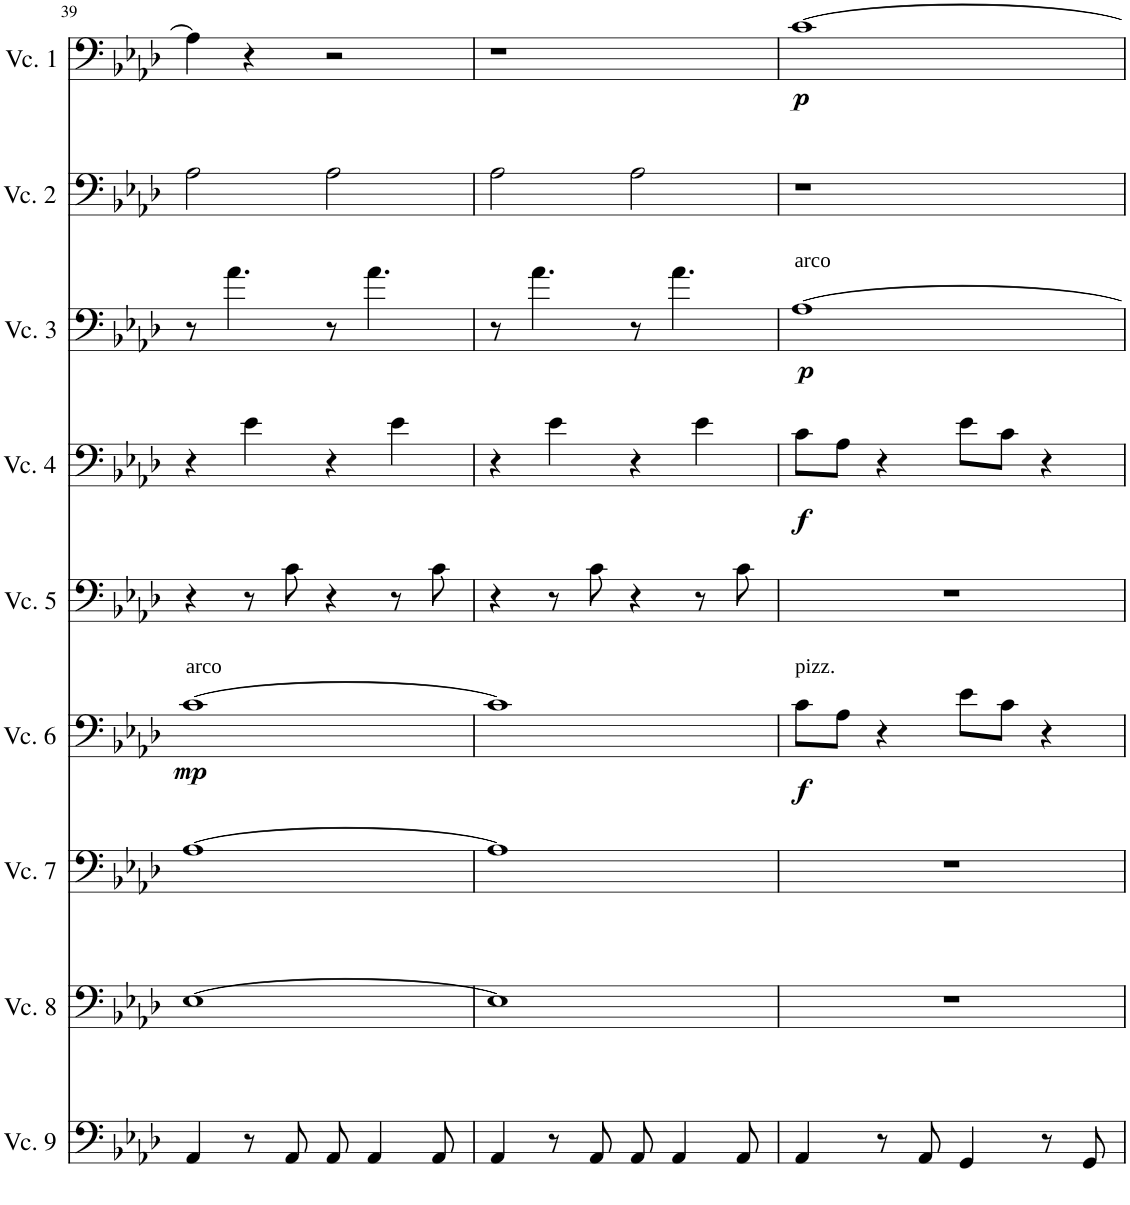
**kern	**kern	**kern	**kern	**dynam	**kern	**kern	**dynam	**kern	**dynam	**kern	**kern	**dynam
*part9	*part8	*part7	*part6	*part6	*part5	*part4	*part4	*part3	*part3	*part2	*part1	*part1
*staff9	*staff8	*staff7	*staff6	*staff6	*staff5	*staff4	*staff4	*staff3	*staff3	*staff2	*staff1	*staff1
*I"Cello 9	*I"Cello 8	*I"Cello 7	*I"Cello 6	*	*I"Cello 5	*I"Cello 4	*	*I"Cello 3	*	*I"Cello 2	*I"Cello 1	*
!!LO:PB:g=z
*clefF4	*clefF4	*clefF4	*clefF4	*	*clefF4	*clefF4	*	*clefF4	*	*clefF4	*clefF4	*
*k[b-e-a-d-]	*k[b-e-a-d-]	*k[b-e-a-d-]	*k[b-e-a-d-]	*	*k[b-e-a-d-]	*k[b-e-a-d-]	*	*k[b-e-a-d-]	*	*k[b-e-a-d-]	*k[b-e-a-d-]	*
*M4/4	*M4/4	*M4/4	*M4/4	*	*M4/4	*M4/4	*	*M4/4	*	*M4/4	*M4/4	*
=39	=39	=39	=39	=39	=39	=39	=39	=39	=39	=39	=39	=39
!	!	!	!LO:TX:a:t=arco	!	!	!	!	!	!	!	!	!
!	!	!	!	!LO:DY:b	!	!	!	!	!	!	!	!
4AA-/	[1E-	[1A-	[1c	mp	4r	4r	.	8r	.	2A-\	4A-\]	.
.	.	.	.	.	.	.	.	4.a-\	.	.	.	.
8r	.	.	.	.	8r	4e-\	.	.	.	.	4r	.
8AA-/	.	.	.	.	8c\	.	.	.	.	.	.	.
8AA-/	.	.	.	.	4r	4r	.	8r	.	2A-\	2r	.
4AA-/	.	.	.	.	.	.	.	4.a-\	.	.	.	.
.	.	.	.	.	8r	4e-\	.	.	.	.	.	.
8AA-/	.	.	.	.	8c\	.	.	.	.	.	.	.
=40	=40	=40	=40	=40	=40	=40	=40	=40	=40	=40	=40	=40
4AA-/	1E-]	1A-]	1c]	.	4r	4r	.	8r	.	2A-\	1r	.
.	.	.	.	.	.	.	.	4.a-\	.	.	.	.
8r	.	.	.	.	8r	4e-\	.	.	.	.	.	.
8AA-/	.	.	.	.	8c\	.	.	.	.	.	.	.
8AA-/	.	.	.	.	4r	4r	.	8r	.	2A-\	.	.
4AA-/	.	.	.	.	.	.	.	4.a-\	.	.	.	.
.	.	.	.	.	8r	4e-\	.	.	.	.	.	.
8AA-/	.	.	.	.	8c\	.	.	.	.	.	.	.
=41	=41	=41	=41	=41	=41	=41	=41	=41	=41	=41	=41	=41
!	!	!	!	!	!	!	!	!LO:TX:a:t=arco	!	!	!	!
!	!	!	!LO:TX:a:t=pizz.	!	!	!	!	!	!	!	!	!
!	!	!	!	!LO:DY:b	!	!	!LO:DY:b	!	!LO:DY:b	!	!	!LO:DY:b
4AA-/	1r	1r	8c\L	f	1r	8c\L	f	[1A-	p	1r	[1c	p
.	.	.	8A-\J	.	.	8A-\J	.	.	.	.	.	.
8r	.	.	4r	.	.	4r	.	.	.	.	.	.
8AA-/	.	.	.	.	.	.	.	.	.	.	.	.
4GG/	.	.	8e-\L	.	.	8e-\L	.	.	.	.	.	.
.	.	.	8c\J	.	.	8c\J	.	.	.	.	.	.
8r	.	.	4r	.	.	4r	.	.	.	.	.	.
8GG/	.	.	.	.	.	.	.	.	.	.	.	.
=	=	=	=	=	=	=	=	=	=	=	=	=
*-	*-	*-	*-	*-	*-	*-	*-	*-	*-	*-	*-	*-
